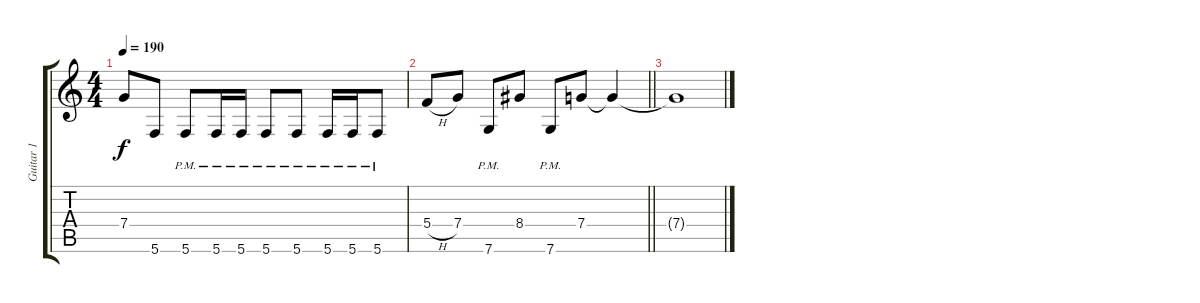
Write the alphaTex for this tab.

\track ("Guitar 1" "Guitar 1") {instrument distortionguitar}
\staff {score tabs}
\tuning (D4 A3 F3 C3 G2 C2) {hide}
\ts (4 4)
\tempo 190
\clef g2
\ks c
7.4.8{dy f} 5.6.8 5.6{pm}.8 5.6{pm}.16 5.6{pm}.16 5.6{pm}.8 5.6{pm}.8 5.6{pm}.16 5.6{pm}.16 5.6{pm}.8 |
\barLineRight lightlight
5.4{h}.8 7.4.8 7.6{pm}.8 8.4.8 7.6{pm}.8 7.4.8 7.4{t}.4 |
7.4{t}.1
